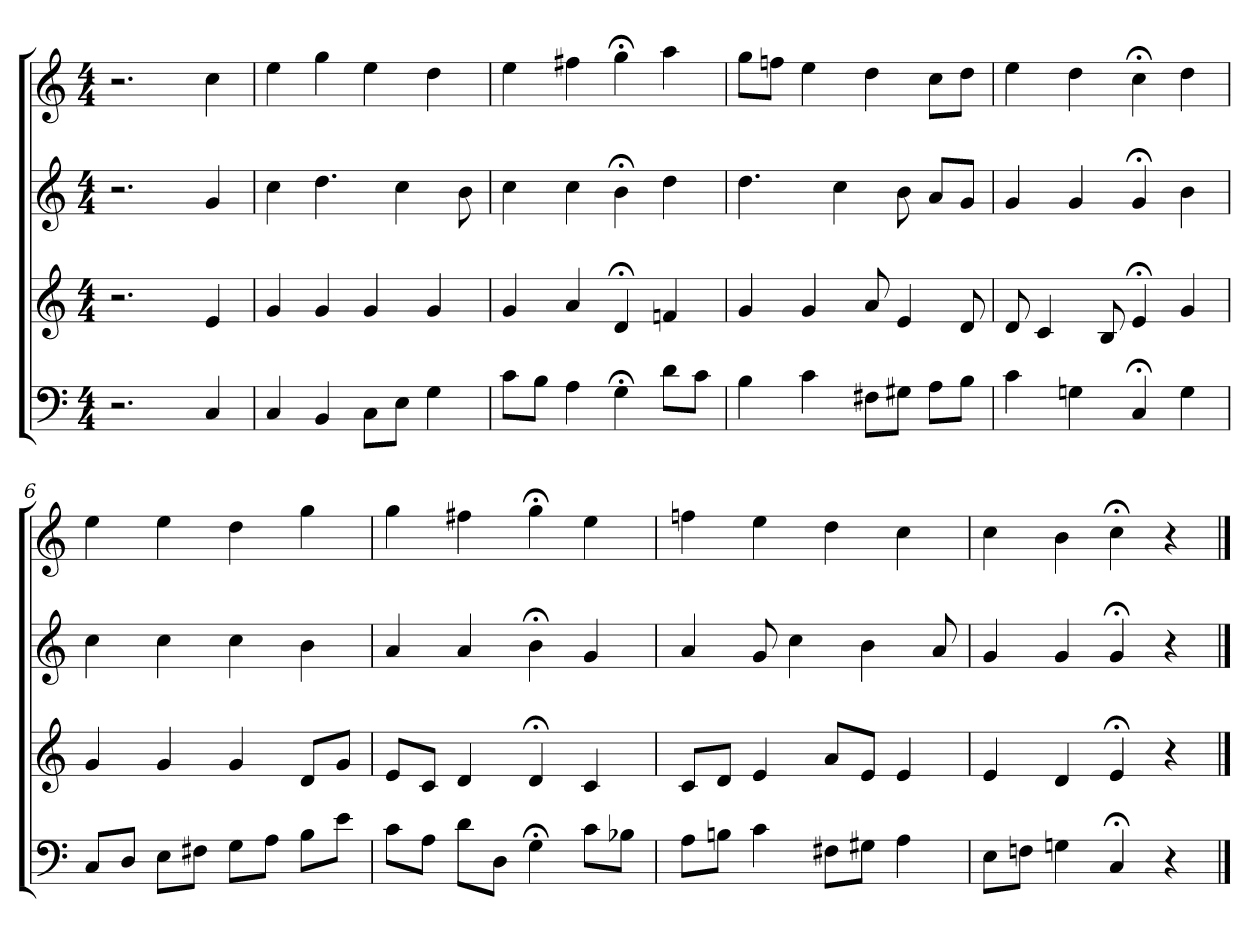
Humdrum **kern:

**kern	**kern	**kern	**kern
*part4	*part3	*part2	*part1
*staff4	*staff3	*staff2	*staff1
*clefF4	*clefG2	*clefG2	*clefG2
*k[]	*k[]	*k[]	*k[]
*C:	*C:	*C:	*C:
*M4/4	*M4/4	*M4/4	*M4/4
=1	=1	=1	=1
2.r	2.r	2.r	2.r
4C	4e	4g	4cc
=2	=2	=2	=2
4C	4g	4cc	4ee
4BB	4g	4.dd	4gg
8C\L	4g	.	4ee
8E\J	.	4cc	.
4G	4g	.	4dd
.	.	8b	.
=3	=3	=3	=3
8c\L	4g	4cc	4ee
8B\J	.	.	.
4A	4a	4cc	4ff#X
4G;<	4d;<	4b;<	4gg;<
8d\L	4fn	4dd	4aa
8c\J	.	.	.
=4	=4	=4	=4
4B	4g	4.dd	8gg\L
.	.	.	8ffn\J
4c	4g	.	4ee
.	.	4cc	.
8F#X\L	8a	.	4dd
8G#X\J	4e	8b	.
8A\L	.	8a/L	8cc\L
8B\J	8d	8g/J	8dd\J
=5	=5	=5	=5
4c	8d	4g	4ee
.	4c	.	.
4Gn	.	4g	4dd
.	8B	.	.
4C;<	4e;<	4g;<	4cc;<
4G	4g	4b	4dd
=6	=6	=6	=6
8C/L	4g	4cc	4ee
8D/J	.	.	.
8E\L	4g	4cc	4ee
8F#X\J	.	.	.
8G\L	4g	4cc	4dd
8A\J	.	.	.
8B\L	8d/L	4b	4gg
8e\J	8g/J	.	.
=7	=7	=7	=7
8c\L	8e/L	4a	4gg
8A\J	8c/J	.	.
8d\L	4d	4a	4ff#X
8D\J	.	.	.
4G;<	4d;<	4b;<	4gg;<
8c\L	4c	4g	4ee
8B-X\J	.	.	.
=8	=8	=8	=8
8A\L	8c/L	4a	4ffn
8Bn\J	8d/J	.	.
4c	4e	8g	4ee
.	.	4cc	.
8F#X\L	8a/L	.	4dd
8G#X\J	8e/J	4b	.
4A	4e	.	4cc
.	.	8a	.
=9	=9	=9	=9
8E\L	4e	4g	4cc
8Fn\J	.	.	.
4Gn	4d	4g	4b
4C;<	4e;<	4g;<	4cc;<
4r	4r	4r	4r
==	==	==	==
*-	*-	*-	*-
